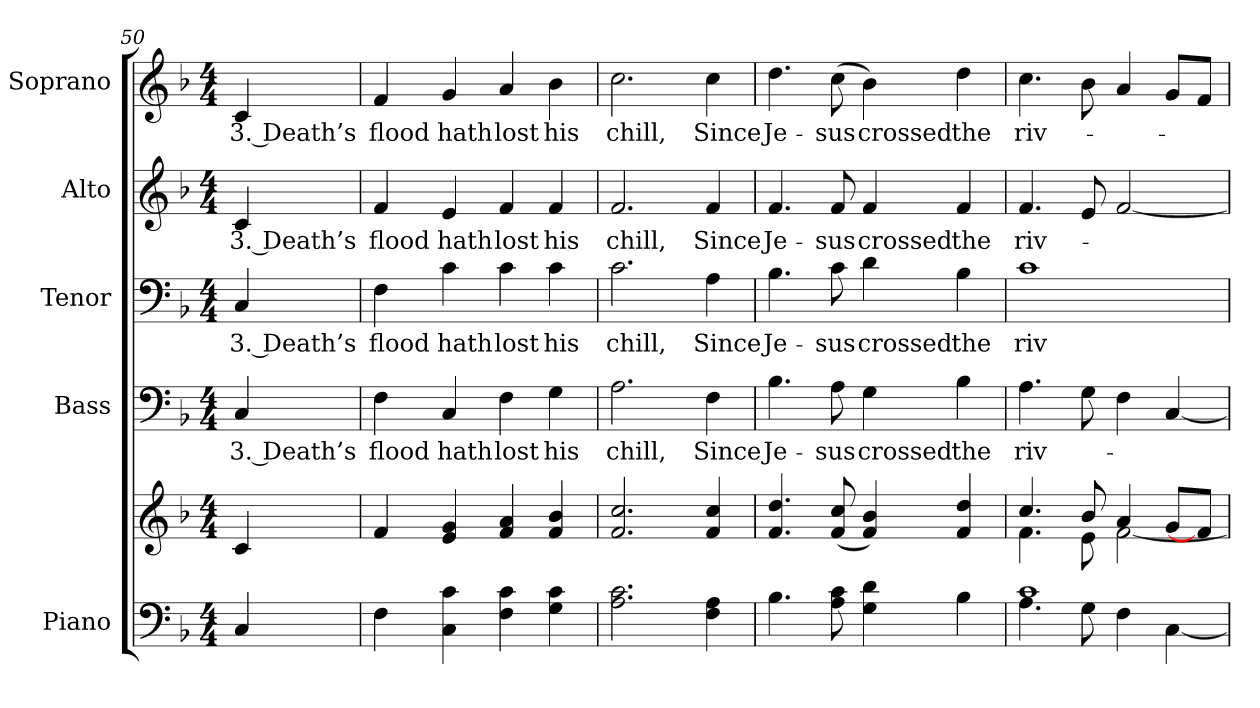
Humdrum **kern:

**kern	**kern	**kern	**text	**kern	**text	**kern	**text	**kern	**text
*part5	*part5	*part4	*part4	*part3	*part3	*part2	*part2	*part1	*part1
*staff6	*staff5	*staff4	*staff4	*staff3	*staff3	*staff2	*staff2	*staff1	*staff1
*I"Piano	*	*I"Bass	*	*I"Tenor	*	*I"Alto	*	*I"Soprano	*
*I'Pno.	*	*I'B.	*	*I'T.	*	*I'A.	*	*I'S.	*
*clefF4	*clefG2	*clefF4	*	*clefF4	*	*clefG2	*	*clefG2	*
*k[b-]	*k[b-]	*k[b-]	*	*k[b-]	*	*k[b-]	*	*k[b-]	*
*F:	*F:	*F:	*	*F:	*	*F:	*	*F:	*
*M4/4	*M4/4	*M4/4	*	*M4/4	*	*M4/4	*	*M4/4	*
=50	=50	=50	=50	=50	=50	=50	=50	=50	=50
!	!	!	!LO:LY:b:color=#000000	!	!	!	!	!	!
!	!	!	!	!	!LO:LY:b:color=#000000	!	!	!	!
!	!	!	!	!	!	!	!LO:LY:b:color=#000000	!	!
!	!	!	!	!	!	!	!	!	!LO:LY:b:color=#000000
4Ci/	4ci/	4Ci/	3. Death’s	4Ci/	3. Death’s	4ci/	3. Death’s	4ci/	3. Death’s
=51	=51	=51	=51	=51	=51	=51	=51	=51	=51
!	!	!	!LO:LY:b:color=#000000	!	!	!	!	!	!
!	!	!	!	!	!LO:LY:b:color=#000000	!	!	!	!
!	!	!	!	!	!	!	!LO:LY:b:color=#000000	!	!
!	!	!	!	!	!	!	!	!	!LO:LY:b:color=#000000
4Fi\	4fi/	4Fi\	flood	4Fi\	flood	4fi/	flood	4fi/	flood
!	!	!	!LO:LY:b:color=#000000	!	!	!	!	!	!
!	!	!	!	!	!LO:LY:b:color=#000000	!	!	!	!
!	!	!	!	!	!	!	!LO:LY:b:color=#000000	!	!
!	!	!	!	!	!	!	!	!	!LO:LY:b:color=#000000
4Ci\ 4ci	4ei/ 4gi	4Ci/	hath	4ci\	hath	4ei/	hath	4gi/	hath
!	!	!	!LO:LY:b:color=#000000	!	!	!	!	!	!
!	!	!	!	!	!LO:LY:b:color=#000000	!	!	!	!
!	!	!	!	!	!	!	!LO:LY:b:color=#000000	!	!
!	!	!	!	!	!	!	!	!	!LO:LY:b:color=#000000
4Fi\ 4ci	4fi/ 4ai	4Fi\	lost	4ci\	lost	4fi/	lost	4ai/	lost
!	!	!	!LO:LY:b:color=#000000	!	!	!	!	!	!
!	!	!	!	!	!LO:LY:b:color=#000000	!	!	!	!
!	!	!	!	!	!	!	!LO:LY:b:color=#000000	!	!
!	!	!	!	!	!	!	!	!	!LO:LY:b:color=#000000
4Gi\ 4ci	4fi/ 4b-i	4Gi\	his	4ci\	his	4fi/	his	4b-i\	his
!!LO:PB:g=z
=52	=52	=52	=52	=52	=52	=52	=52	=52	=52
!	!	!	!LO:LY:b:color=#000000	!	!	!	!	!	!
!	!	!	!	!	!LO:LY:b:color=#000000	!	!	!	!
!	!	!	!	!	!	!	!LO:LY:b:color=#000000	!	!
!	!	!	!	!	!	!	!	!	!LO:LY:b:color=#000000
2.Ai\ 2.ci	2.fi/ 2.cci	2.Ai\	chill,	2.ci\	chill,	2.fi/	chill,	2.cci\	chill,
!	!	!	!LO:LY:b:color=#000000	!	!	!	!	!	!
!	!	!	!	!	!LO:LY:b:color=#000000	!	!	!	!
!	!	!	!	!	!	!	!LO:LY:b:color=#000000	!	!
!	!	!	!	!	!	!	!	!	!LO:LY:b:color=#000000
4Fi\ 4Ai	4fi/ 4cci	4Fi\	Since	4Ai\	Since	4fi/	Since	4cci\	Since
=53	=53	=53	=53	=53	=53	=53	=53	=53	=53
!	!	!	!LO:LY:b:color=#000000	!	!	!	!	!	!
!	!	!	!	!	!LO:LY:b:color=#000000	!	!	!	!
!	!	!	!	!	!	!	!LO:LY:b:color=#000000	!	!
!	!	!	!	!	!	!	!	!	!LO:LY:b:color=#000000
4.B-i\	4.fi/ 4.ddi	4.B-i\	Je-	4.B-i\	Je-	4.fi/	Je-	4.ddi\	Je-
!	!	!	!LO:LY:b:color=#000000	!	!	!	!	!	!
!	!	!	!	!	!LO:LY:b:color=#000000	!	!	!	!
!	!	!	!	!	!	!	!LO:LY:b:color=#000000	!	!
!	!	!	!	!	!	!	!	!	!LO:LY:b:color=#000000
8Ai\ 8ci	(8fi/ 8cci	8Ai\	-sus	8ci\	-sus	8fi/	-sus	(8cci\	-sus
!	!	!	!LO:LY:b:color=#000000	!	!	!	!	!	!
!	!	!	!	!	!LO:LY:b:color=#000000	!	!	!	!
!	!	!	!	!	!	!	!LO:LY:b:color=#000000	!	!
!	!	!	!	!	!	!	!	!	!LO:LY:b:color=#000000
4Gi\ 4di	4fi/ 4b-i)	4Gi\	crossed	4di\	crossed	4fi/	crossed	4b-i\)	crossed
!	!	!	!LO:LY:b:color=#000000	!	!	!	!	!	!
!	!	!	!	!	!LO:LY:b:color=#000000	!	!	!	!
!	!	!	!	!	!	!	!LO:LY:b:color=#000000	!	!
!	!	!	!	!	!	!	!	!	!LO:LY:b:color=#000000
4B-i\	4fi/ 4ddi	4B-i\	the	4B-i\	the	4fi/	the	4ddi\	the
!!LO:PB:g=z
=54	=54	=54	=54	=54	=54	=54	=54	=54	=54
*^	*^	*	*	*	*	*	*	*	*
!	!	!	!	!	!LO:LY:b:color=#000000	!	!	!	!	!	!
!	!	!	!	!	!	!	!LO:LY:b:color=#000000	!	!	!	!
!	!	!	!	!	!	!	!	!	!LO:LY:b:color=#000000	!	!
!	!	!	!	!	!	!	!	!	!	!	!LO:LY:b:color=#000000
1ci	4.Ai\	4.cci/	4.fi\	4.Ai\	riv-	1ci	riv-	4.fi/	riv-	4.cci\	riv-
.	8Gi\	8b-i/	8ei\	8Gi\	.	.	.	8ei/	.	8b-i\	.
.	4Fi\	4ai/	[<2fi\	4Fi\	.	.	.	[<2fi/	.	4ai/	.
.	[<4Ci\	8gi/L	.	[<4Ci/	.	.	.	.	.	8gi/L	.
.	.	8fi/J]	.	.	.	.	.	.	.	8fi/J	.
*v	*v	*	*	*	*	*	*	*	*	*	*
*	*v	*v	*	*	*	*	*	*	*	*
=	=	=	=	=	=	=	=	=	=
*-	*-	*-	*-	*-	*-	*-	*-	*-	*-
